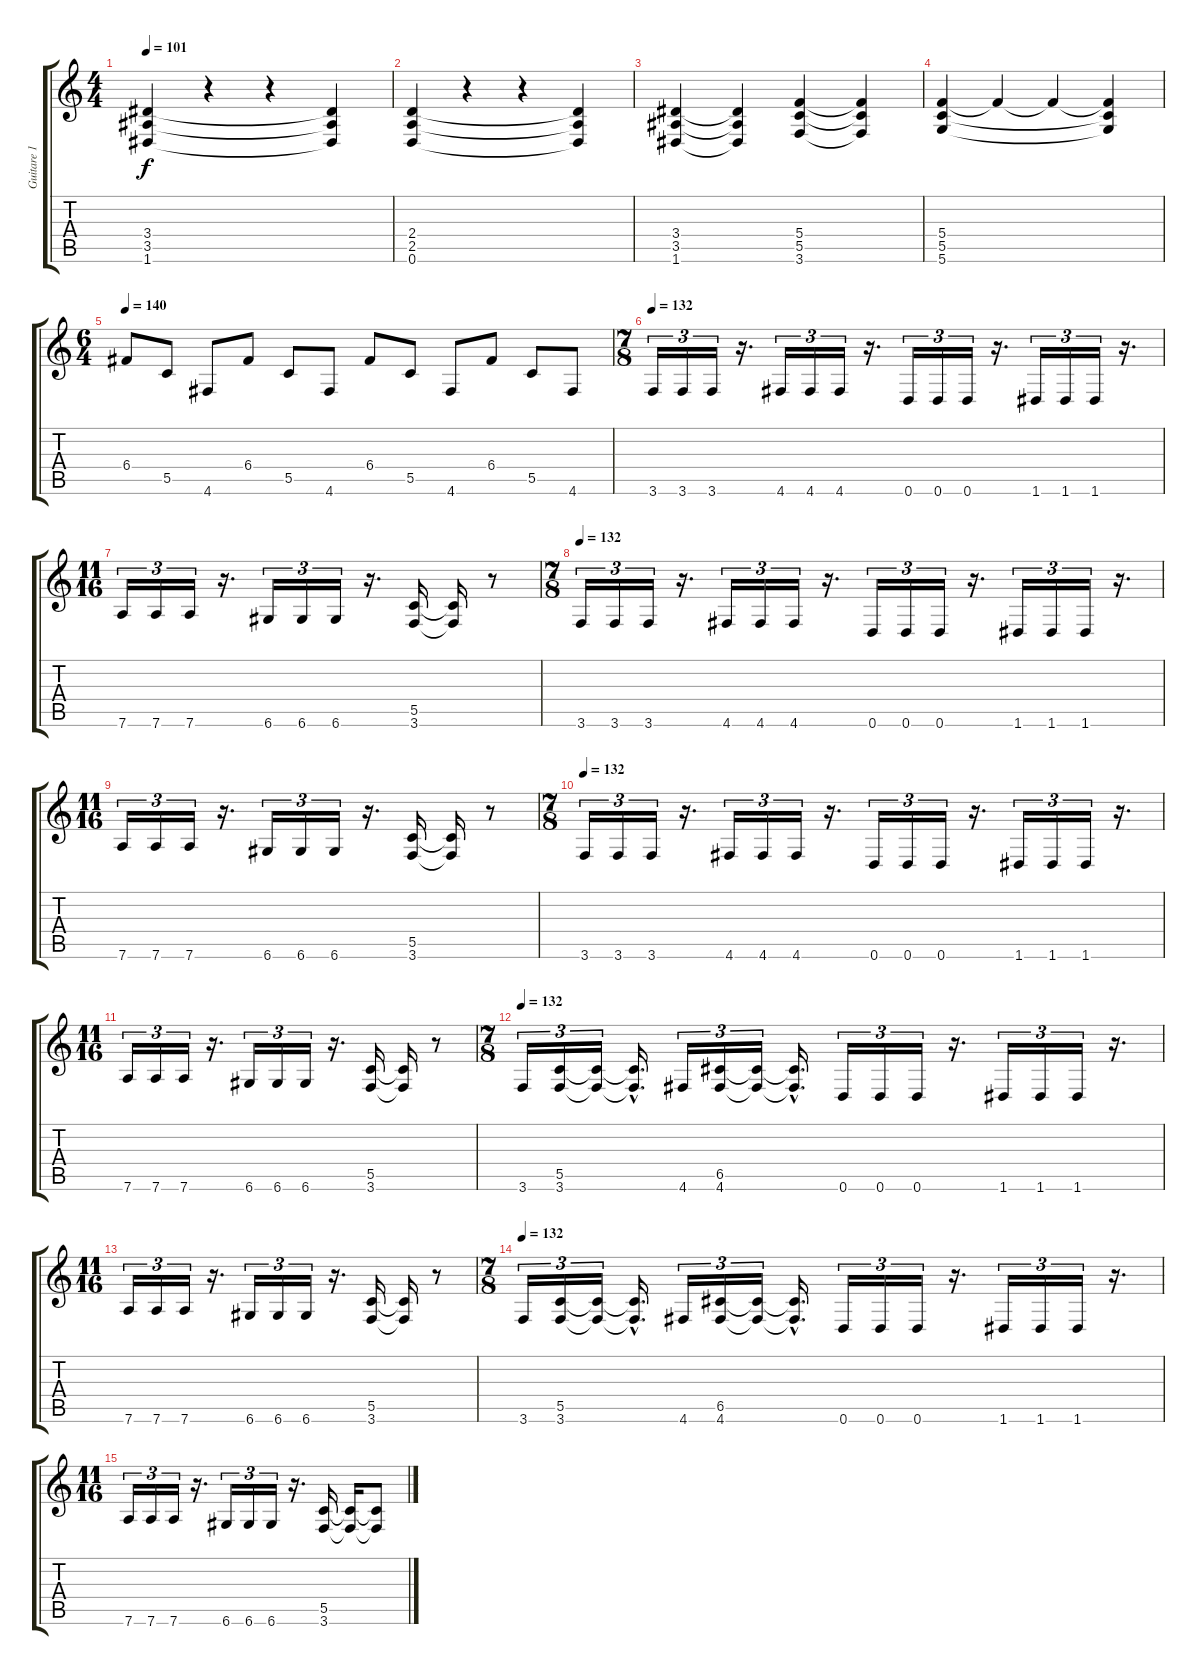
\track ("Guitare 1" "Guitare 1") {instrument distortionguitar}
\staff {score tabs}
\tuning (D4 A3 F3 C3 G2 D2) {hide}
\ts (4 4)
\tempo 101
\clef g2
\ks c
(3.4 3.5 1.6).4{dy f} r.4 r.4 (3.4{t} 3.5{t} 1.6{t}).4 |
(2.4 2.5 0.6).4 r.4 r.4 (2.4{t} 2.5{t} 0.6{t}).4 |
(3.4 3.5 1.6).4 (3.4{t} 3.5{t} 1.6{t}).4 (5.4 5.5 3.6).4 (5.4{t} 5.5{t} 3.6{t}).4 |
(5.4 5.5 5.6).4 5.4{t}.4 5.4{t}.4 (5.4{t} 5.5{t} 5.6{t}).4 |
\ts (6 4)
\tempo 140
6.4.8 5.5.8 4.6.8 6.4.8 5.5.8 4.6.8 6.4.8 5.5.8 4.6.8 6.4.8 5.5.8 4.6.8 |
\ts (7 8)
\tempo 132
3.6.16{tu (3 2)} 3.6.16{tu (3 2)} 3.6.16{tu (3 2)} r.16{d} 4.6.16{tu (3 2)} 4.6.16{tu (3 2)} 4.6.16{tu (3 2)} r.16{d} 0.6.16{tu (3 2)} 0.6.16{tu (3 2)} 0.6.16{tu (3 2)} r.16{d} 1.6.16{tu (3 2)} 1.6.16{tu (3 2)} 1.6.16{tu (3 2)} r.16{d} |
\ts (11 16)
7.6.16{tu (3 2)} 7.6.16{tu (3 2)} 7.6.16{tu (3 2)} r.16{d} 6.6.16{tu (3 2)} 6.6.16{tu (3 2)} 6.6.16{tu (3 2)} r.16{d} (5.5 3.6).16 (5.5{t} 3.6{t}).16 r.8 |
\ts (7 8)
\tempo 132
3.6.16{tu (3 2)} 3.6.16{tu (3 2)} 3.6.16{tu (3 2)} r.16{d} 4.6.16{tu (3 2)} 4.6.16{tu (3 2)} 4.6.16{tu (3 2)} r.16{d} 0.6.16{tu (3 2)} 0.6.16{tu (3 2)} 0.6.16{tu (3 2)} r.16{d} 1.6.16{tu (3 2)} 1.6.16{tu (3 2)} 1.6.16{tu (3 2)} r.16{d} |
\ts (11 16)
7.6.16{tu (3 2)} 7.6.16{tu (3 2)} 7.6.16{tu (3 2)} r.16{d} 6.6.16{tu (3 2)} 6.6.16{tu (3 2)} 6.6.16{tu (3 2)} r.16{d} (5.5 3.6).16 (5.5{t} 3.6{t}).16 r.8 |
\ts (7 8)
\tempo 132
3.6.16{tu (3 2)} 3.6.16{tu (3 2)} 3.6.16{tu (3 2)} r.16{d} 4.6.16{tu (3 2)} 4.6.16{tu (3 2)} 4.6.16{tu (3 2)} r.16{d} 0.6.16{tu (3 2)} 0.6.16{tu (3 2)} 0.6.16{tu (3 2)} r.16{d} 1.6.16{tu (3 2)} 1.6.16{tu (3 2)} 1.6.16{tu (3 2)} r.16{d} |
\ts (11 16)
7.6.16{tu (3 2)} 7.6.16{tu (3 2)} 7.6.16{tu (3 2)} r.16{d} 6.6.16{tu (3 2)} 6.6.16{tu (3 2)} 6.6.16{tu (3 2)} r.16{d} (5.5 3.6).16 (5.5{t} 3.6{t}).16 r.8 |
\ts (7 8)
\tempo 132
3.6.16{tu (3 2)} (5.5 3.6).16{tu (3 2)} (5.5{t} 3.6{t}).16{tu (3 2)} (5.5{hac t} 3.6{hac t}).16{d} 4.6.16{tu (3 2)} (6.5 4.6).16{tu (3 2)} (6.5{t} 4.6{t}).16{tu (3 2)} (6.5{hac t} 4.6{hac t}).16{d} 0.6.16{tu (3 2)} 0.6.16{tu (3 2)} 0.6.16{tu (3 2)} r.16{d} 1.6.16{tu (3 2)} 1.6.16{tu (3 2)} 1.6.16{tu (3 2)} r.16{d} |
\ts (11 16)
7.6.16{tu (3 2)} 7.6.16{tu (3 2)} 7.6.16{tu (3 2)} r.16{d} 6.6.16{tu (3 2)} 6.6.16{tu (3 2)} 6.6.16{tu (3 2)} r.16{d} (5.5 3.6).16 (5.5{t} 3.6{t}).16 r.8 |
\ts (7 8)
\tempo 132
3.6.16{tu (3 2)} (5.5 3.6).16{tu (3 2)} (5.5{t} 3.6{t}).16{tu (3 2)} (5.5{hac t} 3.6{hac t}).16{d} 4.6.16{tu (3 2)} (6.5 4.6).16{tu (3 2)} (6.5{t} 4.6{t}).16{tu (3 2)} (6.5{hac t} 4.6{hac t}).16{d} 0.6.16{tu (3 2)} 0.6.16{tu (3 2)} 0.6.16{tu (3 2)} r.16{d} 1.6.16{tu (3 2)} 1.6.16{tu (3 2)} 1.6.16{tu (3 2)} r.16{d} |
\ts (11 16)
7.6.16{tu (3 2)} 7.6.16{tu (3 2)} 7.6.16{tu (3 2)} r.16{d} 6.6.16{tu (3 2)} 6.6.16{tu (3 2)} 6.6.16{tu (3 2)} r.16{d} (5.5 3.6).16 (5.5{t} 3.6{t}).16 (5.5{t} 3.6{t}).8
